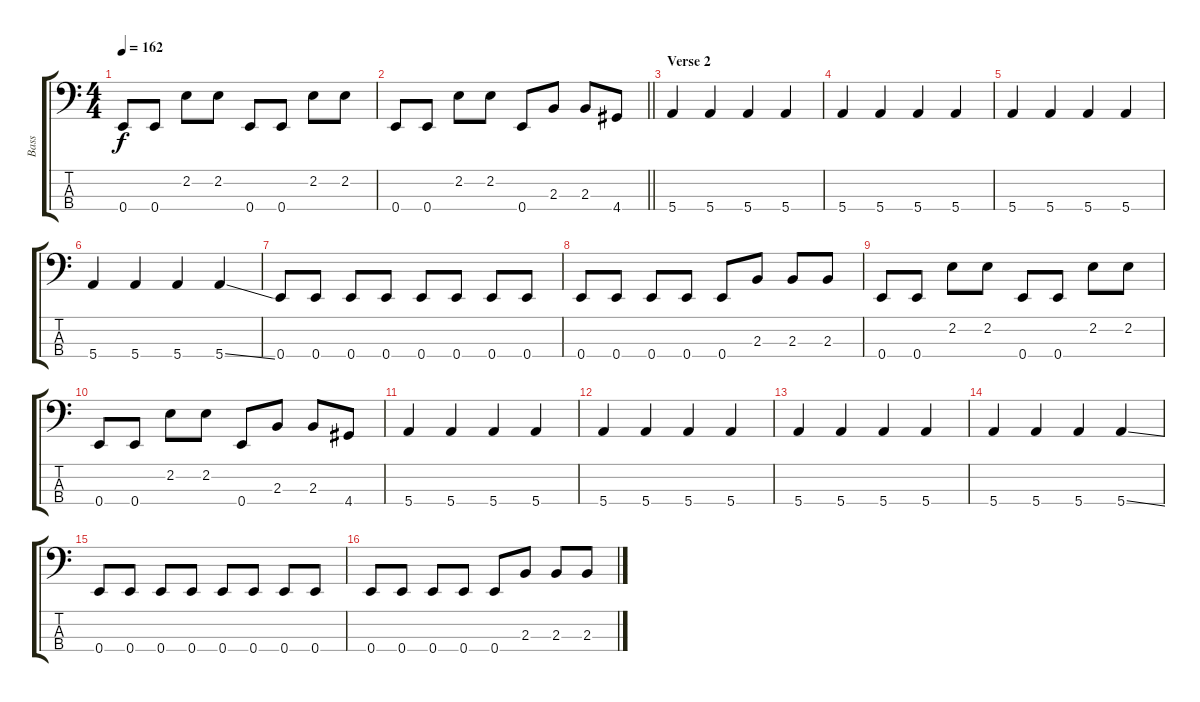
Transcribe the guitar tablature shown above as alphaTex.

\track ("Bass" "Bass") {instrument electricbassfinger}
\staff {score tabs}
\tuning (G2 D2 A1 E1) {hide}
\ts (4 4)
\tempo 162
\clef f4
\ks c
0.4.8{dy f} 0.4.8 2.2.8 2.2.8 0.4.8 0.4.8 2.2.8 2.2.8 |
\barLineRight lightlight
0.4.8 0.4.8 2.2.8 2.2.8 0.4.8 2.3.8 2.3.8 4.4.8 |
\section ("" "Verse 2")
5.4.4 5.4.4 5.4.4 5.4.4 |
5.4.4 5.4.4 5.4.4 5.4.4 |
5.4.4 5.4.4 5.4.4 5.4.4 |
5.4.4 5.4.4 5.4.4 5.4{ss}.4 |
0.4.8 0.4.8 0.4.8 0.4.8 0.4.8 0.4.8 0.4.8 0.4.8 |
0.4.8 0.4.8 0.4.8 0.4.8 0.4.8 2.3.8 2.3.8 2.3.8 |
0.4.8 0.4.8 2.2.8 2.2.8 0.4.8 0.4.8 2.2.8 2.2.8 |
0.4.8 0.4.8 2.2.8 2.2.8 0.4.8 2.3.8 2.3.8 4.4.8 |
5.4.4 5.4.4 5.4.4 5.4.4 |
5.4.4 5.4.4 5.4.4 5.4.4 |
5.4.4 5.4.4 5.4.4 5.4.4 |
5.4.4 5.4.4 5.4.4 5.4{ss}.4 |
0.4.8 0.4.8 0.4.8 0.4.8 0.4.8 0.4.8 0.4.8 0.4.8 |
0.4.8 0.4.8 0.4.8 0.4.8 0.4.8 2.3.8 2.3.8 2.3.8
